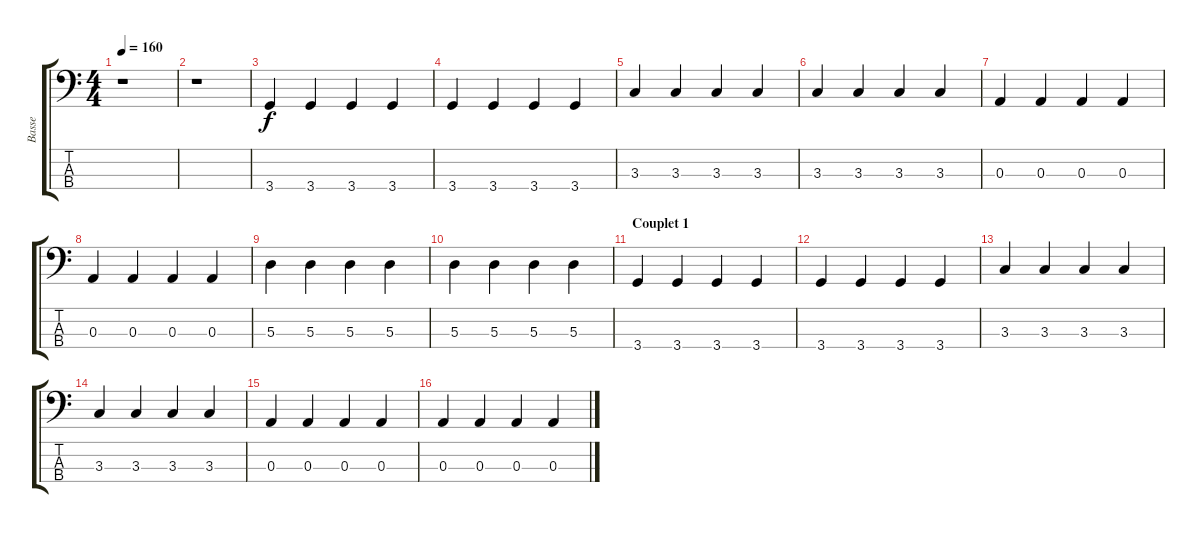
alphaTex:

\track ("Basse" "Basse") {instrument slapbass1}
\staff {score tabs}
\tuning (G2 D2 A1 E1) {hide}
\ts (4 4)
\tempo 160
\clef f4
\ks c
r.1{dy f instrument slapbass1} |
r.1 |
3.4.4 3.4.4 3.4.4 3.4.4 |
3.4.4 3.4.4 3.4.4 3.4.4 |
3.3.4 3.3.4 3.3.4 3.3.4 |
3.3.4 3.3.4 3.3.4 3.3.4 |
0.3.4 0.3.4 0.3.4 0.3.4 |
0.3.4 0.3.4 0.3.4 0.3.4 |
5.3.4 5.3.4 5.3.4 5.3.4 |
5.3.4 5.3.4 5.3.4 5.3.4 |
\section ("" "Couplet 1")
3.4.4 3.4.4 3.4.4 3.4.4 |
3.4.4 3.4.4 3.4.4 3.4.4 |
3.3.4 3.3.4 3.3.4 3.3.4 |
3.3.4 3.3.4 3.3.4 3.3.4 |
0.3.4 0.3.4 0.3.4 0.3.4 |
0.3.4 0.3.4 0.3.4 0.3.4
